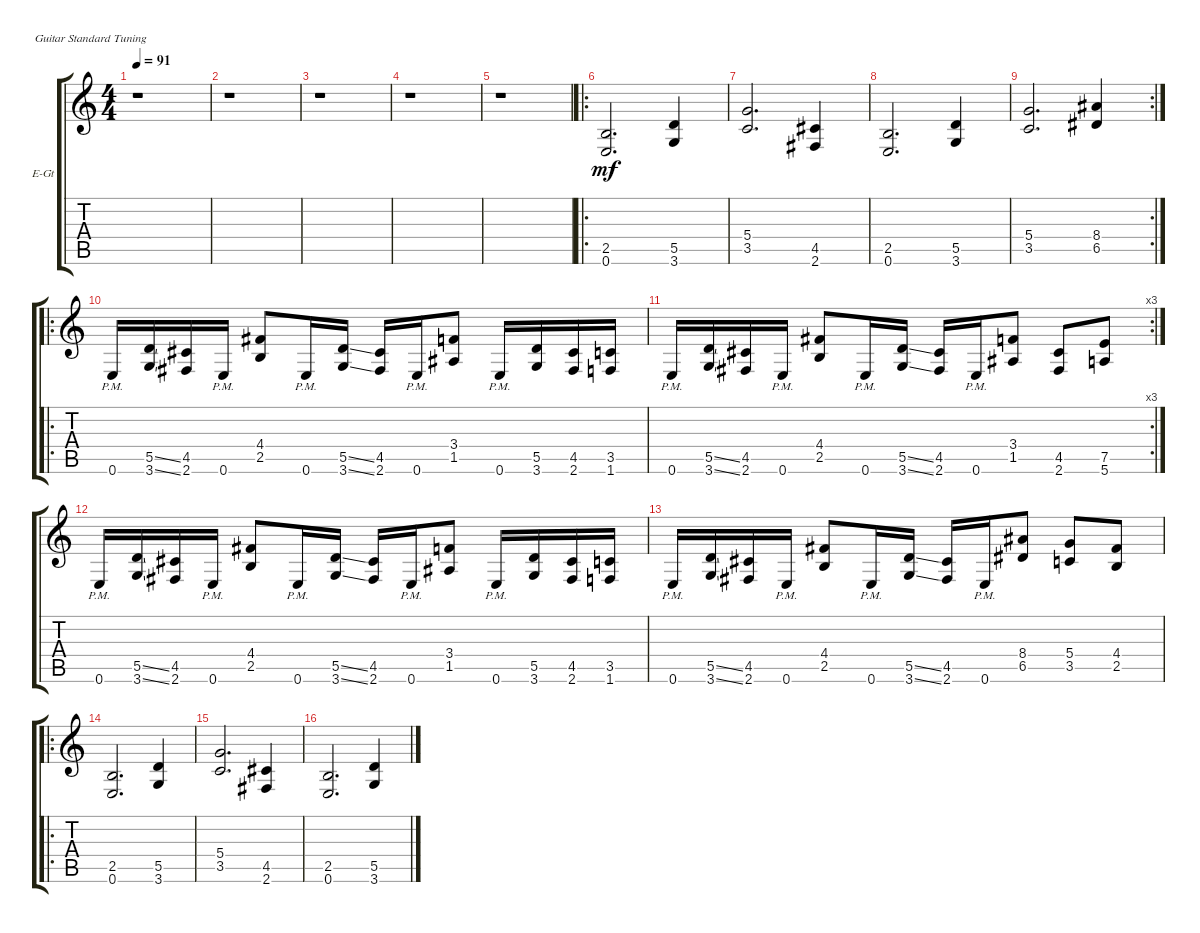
\defaultSystemsLayout 4
\bracketExtendMode groupsimilarinstruments
\firstSystemTrackNameOrientation horizontal
\otherSystemsTrackNameOrientation horizontal
\track ("Electric Guitar" "E-Gt") {instrument distortionguitar}
\staff {score tabs}
\tuning (E4 B3 G3 D3 A2 E2)
\ts (4 4)
\tempo 91
\clef g2
\ks c
r.1{dy mf} |
r.1 |
r.1 |
r.1 |
r.1 |
\ro
(0.6 2.5).2{d} (5.5 3.6).4 |
(3.5 5.4).2{d} (2.6 4.5).4 |
(2.5 0.6).2{d} (3.6 5.5).4 |
\rc 2
(3.5 5.4).2{d} (6.5 8.4).4 |
\ro
0.6{pm}.16 (3.6{ss} 5.5{ss}).16 (2.6 4.5).16 0.6{pm}.16 (2.5 4.4).8 0.6{pm}.16 (3.6{ss} 5.5{ss}).16 (2.6 4.5).16 0.6{pm}.16 (1.5 3.4).8 0.6{pm}.16 (3.6 5.5).16 (2.6 4.5).16 (1.6 3.5).16 |
\rc 3
0.6{pm}.16 (3.6{ss} 5.5{ss}).16 (2.6 4.5).16 0.6{pm}.16 (2.5 4.4).8 0.6{pm}.16 (3.6{ss} 5.5{ss}).16 (2.6 4.5).16 0.6{pm}.16 (1.5 3.4).8 (2.6 4.5).8 (5.6 7.5).8 |
0.6{pm}.16 (3.6{ss} 5.5{ss}).16 (2.6 4.5).16 0.6{pm}.16 (2.5 4.4).8 0.6{pm}.16 (3.6{ss} 5.5{ss}).16 (2.6 4.5).16 0.6{pm}.16 (1.5 3.4).8 0.6{pm}.16 (3.6 5.5).16 (2.6 4.5).16 (1.6 3.5).16 |
0.6{pm}.16 (3.6{ss} 5.5{ss}).16 (2.6 4.5).16 0.6{pm}.16 (2.5 4.4).8 0.6{pm}.16 (3.6{ss} 5.5{ss}).16 (2.6 4.5).16 0.6{pm}.16 (6.5 8.4).8 (3.5 5.4).8 (2.5 4.4).8 |
\ro
(0.6 2.5).2{d} (5.5 3.6).4 |
(3.5 5.4).2{d} (2.6 4.5).4 |
(2.5 0.6).2{d} (3.6 5.5).4
